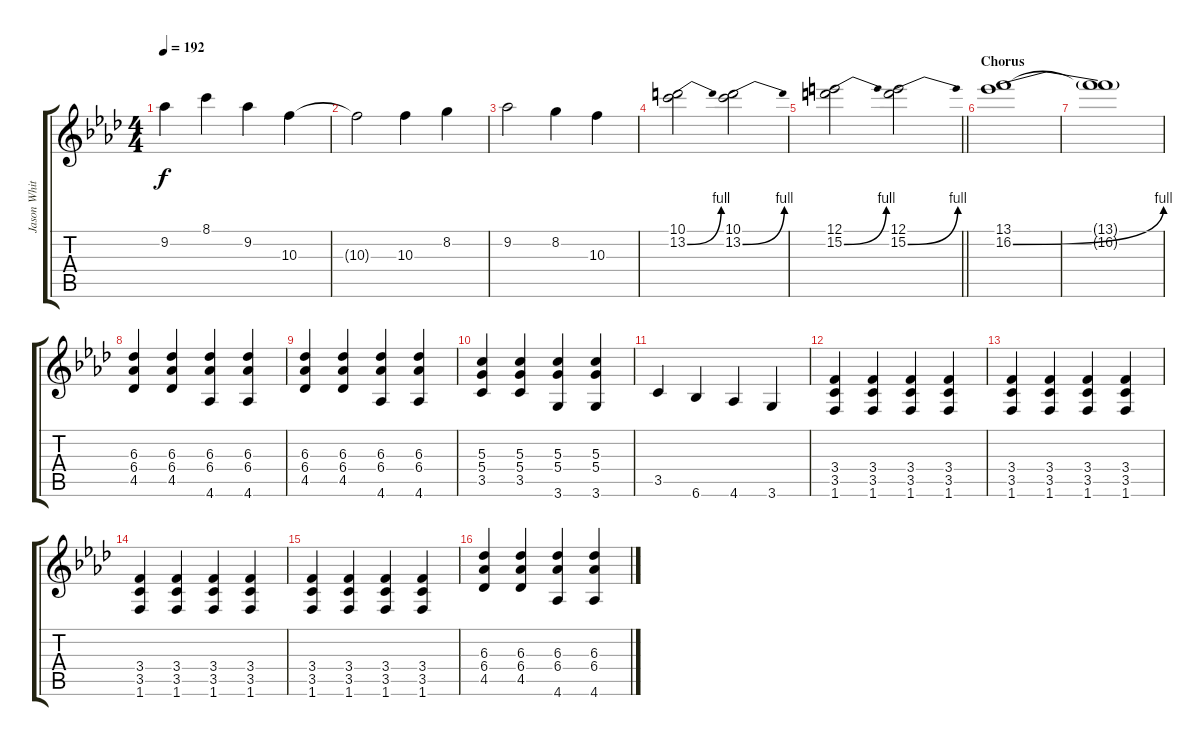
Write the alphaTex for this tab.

\track ("Jason White (Lead Guitar)" "Jason Whit") {instrument distortionguitar}
\staff {score tabs}
\tuning (E4 B3 G3 D3 A2 E2) {hide}
\ts (4 4)
\tempo 192
\clef g2
\ks ab
9.2.4{dy f} 8.1.4 9.2.4 10.3.4 |
10.3{t}.2 10.3.4 8.2.4 |
9.2.2 8.2.4 10.3.4 |
(10.1 13.2{be (bend 0 0 60 4)}).2 (10.1 13.2{be (bend 0 0 60 4)}).2 |
\barLineRight lightlight
(12.1 15.2{be (bend 0 0 60 4)}).2 (12.1 15.2{be (bend 0 0 60 4)}).2 |
\section ("" "Chorus")
(13.1 16.2{be (bend 0 0 60 4)}).1 |
(13.1{t} 16.2{t}).1 |
(6.3 6.4 4.5).4{volume 11 balance 8} (6.3 6.4 4.5).4 (6.3 6.4 4.6).4 (6.3 6.4 4.6).4 |
(6.3 6.4 4.5).4 (6.3 6.4 4.5).4 (6.3 6.4 4.6).4 (6.3 6.4 4.6).4 |
(5.3 5.4 3.5).4 (5.3 5.4 3.5).4 (5.3 5.4 3.6).4 (5.3 5.4 3.6).4 |
3.5.4 6.6.4 4.6.4 3.6.4 |
(3.4 3.5 1.6).4 (3.4 3.5 1.6).4 (3.4 3.5 1.6).4 (3.4 3.5 1.6).4 |
(3.4 3.5 1.6).4 (3.4 3.5 1.6).4 (3.4 3.5 1.6).4 (3.4 3.5 1.6).4 |
(3.4 3.5 1.6).4 (3.4 3.5 1.6).4 (3.4 3.5 1.6).4 (3.4 3.5 1.6).4 |
(3.4 3.5 1.6).4 (3.4 3.5 1.6).4 (3.4 3.5 1.6).4 (3.4 3.5 1.6).4 |
(6.3 6.4 4.5).4 (6.3 6.4 4.5).4 (6.3 6.4 4.6).4 (6.3 6.4 4.6).4
